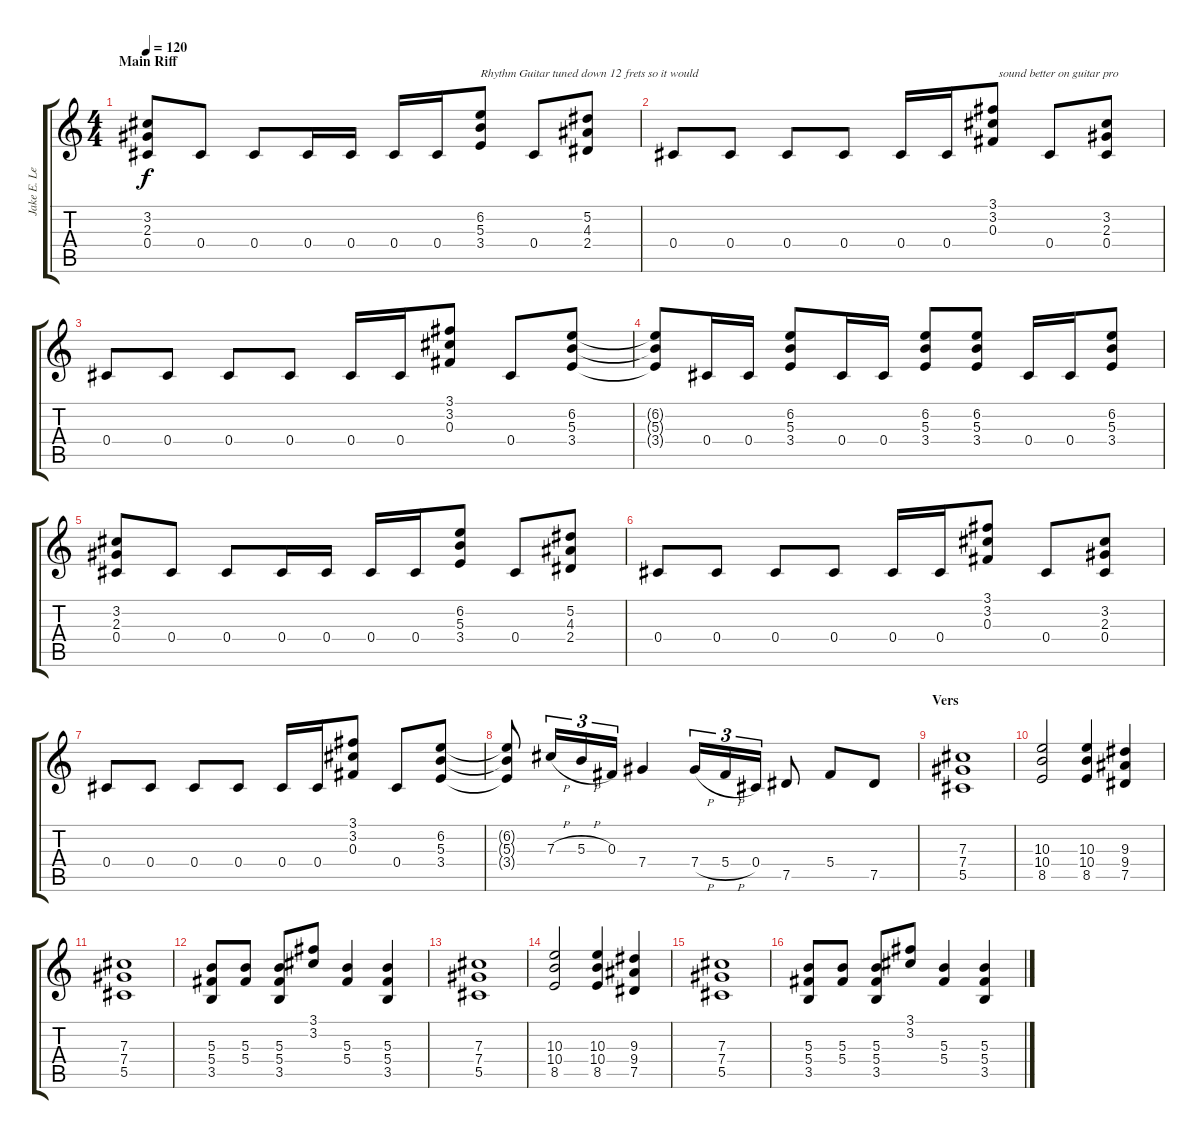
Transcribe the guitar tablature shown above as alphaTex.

\track ("Jake E. Lee (Guitar fills)" "Jake E. Le") {instrument distortionguitar}
\staff {score tabs}
\tuning (Eb4 Bb3 Gb3 Db3 Ab2 Eb2) {hide}
\ts (4 4)
\section ("" "Main Riff")
\tempo 120
\clef g2
\ks c
(3.2 2.3 0.4).8{dy f} 0.4.8 0.4.8 0.4.16 0.4.16 0.4.16 0.4.16 (6.2 5.3 3.4).8{txt "Rhythm Guitar tuned down 12 frets so it would"} 0.4.8 (5.2 4.3 2.4).8 |
0.4.8 0.4.8 0.4.8 0.4.8 0.4.16 0.4.16 (3.1 3.2 0.3).8{txt "  sound better on guitar pro"} 0.4.8 (3.2 2.3 0.4).8 |
0.4.8 0.4.8 0.4.8 0.4.8 0.4.16 0.4.16 (3.1 3.2 0.3).8 0.4.8 (6.2 5.3 3.4).8 |
(6.2{t} 5.3{t} 3.4{t}).8 0.4.16 0.4.16 (6.2 5.3 3.4).8 0.4.16 0.4.16 (6.2 5.3 3.4).8 (6.2 5.3 3.4).8 0.4.16 0.4.16 (6.2 5.3 3.4).8 |
(3.2 2.3 0.4).8 0.4.8 0.4.8 0.4.16 0.4.16 0.4.16 0.4.16 (6.2 5.3 3.4).8 0.4.8 (5.2 4.3 2.4).8 |
0.4.8 0.4.8 0.4.8 0.4.8 0.4.16 0.4.16 (3.1 3.2 0.3).8 0.4.8 (3.2 2.3 0.4).8 |
0.4.8 0.4.8 0.4.8 0.4.8 0.4.16 0.4.16 (3.1 3.2 0.3).8 0.4.8 (6.2 5.3 3.4).8 |
(6.2{t} 5.3{t} 3.4{t}).8 7.3{h}.16{tu (3 2) volume 16} 5.3{h}.16{tu (3 2)} 0.3.16{tu (3 2)} 7.4.4 7.4{h}.16{tu (3 2)} 5.4{h}.16{tu (3 2)} 0.4.16{tu (3 2)} 7.5.8 5.4.8 7.5.8 |
\section ("" "Vers")
(7.3 7.4 5.5).1{volume 14} |
(10.3 10.4 8.5).2 (10.3 10.4 8.5).4 (9.3 9.4 7.5).4 |
(7.3 7.4 5.5).1 |
(5.3 5.4 3.5).8 (5.3 5.4).8 (5.3 5.4 3.5).8 (3.1 3.2).8 (5.3 5.4).4 (5.3 5.4 3.5).4 |
(7.3 7.4 5.5).1 |
(10.3 10.4 8.5).2 (10.3 10.4 8.5).4 (9.3 9.4 7.5).4 |
(7.3 7.4 5.5).1 |
(5.3 5.4 3.5).8 (5.3 5.4).8 (5.3 5.4 3.5).8 (3.1 3.2).8 (5.3 5.4).4 (5.3 5.4 3.5).4
